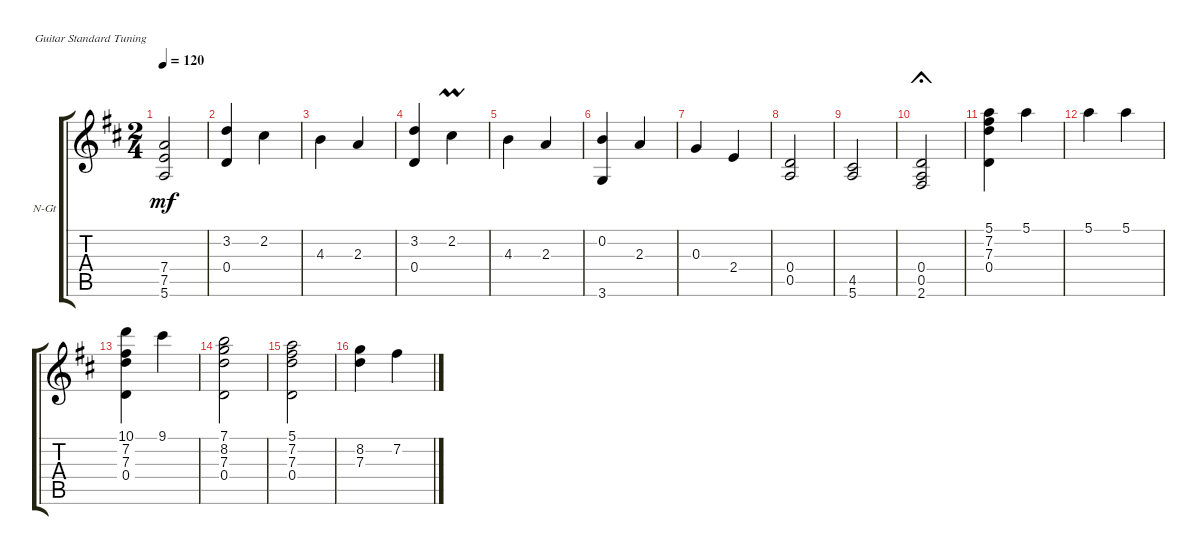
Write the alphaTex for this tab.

\defaultSystemsLayout 4
\bracketExtendMode groupsimilarinstruments
\firstSystemTrackNameOrientation horizontal
\otherSystemsTrackNameOrientation horizontal
\track ("Nylon Guitar" "N-Gt") {instrument acousticguitarnylon}
\staff {score tabs}
\tuning (E4 B3 G3 D3 A2 E2)
\ts (2 4)
\tempo 120
\clef g2
\ks d
(7.4 7.5 5.6).2{dy mf} |
(0.4 3.2).4 2.2.4 |
4.3.4 2.3.4 |
(3.2 0.4).4 2.2{umordent}.4 |
4.3.4 2.3.4 |
(3.6 0.2).4 2.3.4 |
0.3.4 2.4.4 |
(0.4 0.5).2 |
(4.5 5.6).2 |
(2.6 0.5 0.4).2{fermata (short 0)} |
(5.1 7.2 7.3 0.4).4 5.1.4 |
5.1.4 5.1.4 |
(10.1 7.2 7.3 0.4).4 9.1.4 |
(7.1 8.2 7.3 0.4).2 |
(0.4 7.3 7.2 5.1).2 |
(8.2 7.3).4 7.2.4
